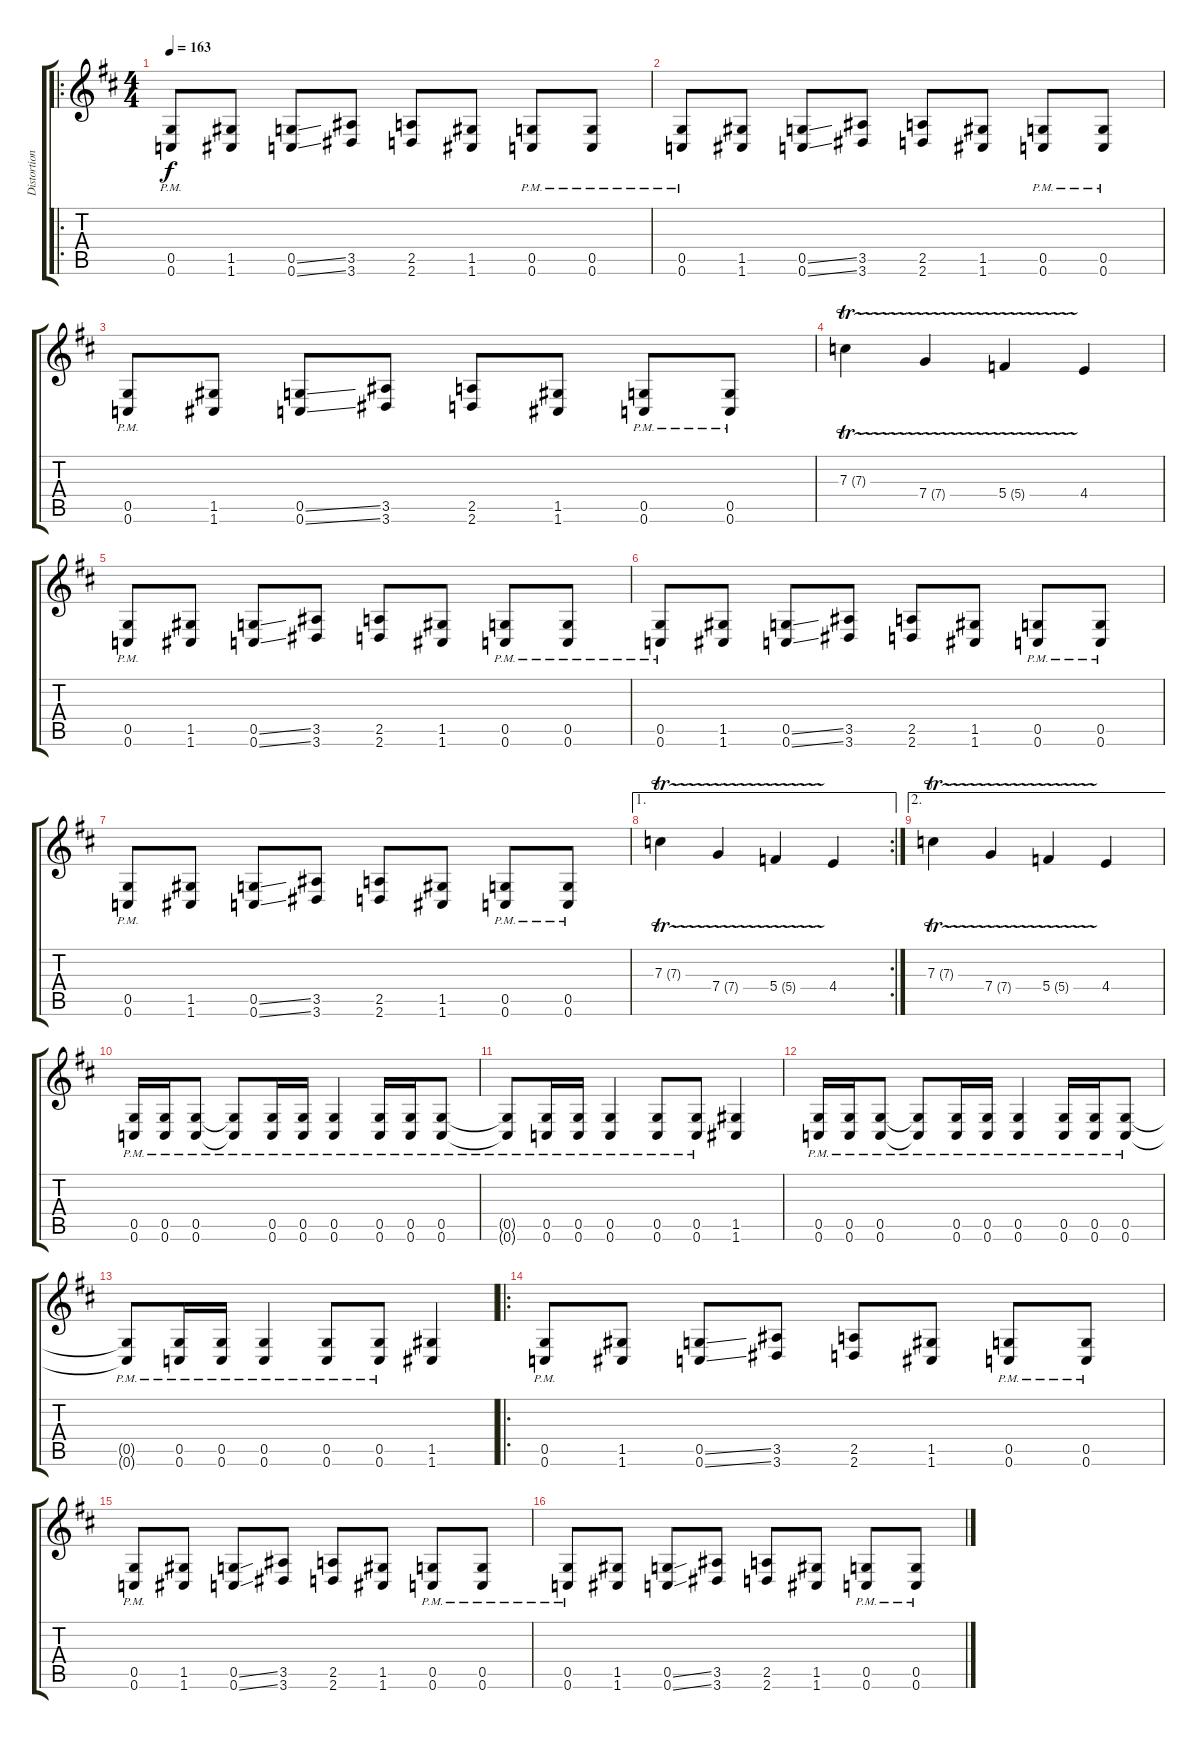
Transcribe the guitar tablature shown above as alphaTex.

\track ("Distortion" "Distortion") {instrument distortionguitar}
\staff {score tabs}
\tuning (D4 A3 F3 C3 G2 C2) {hide}
\ro
\ts (4 4)
\tempo 163
\clef g2
\ks d
(0.5{pm} 0.6{pm}).8{dy f instrument distortionguitar} (1.5 1.6).8 (0.5{ss} 0.6{ss}).8 (3.5 3.6).8 (2.5 2.6).8 (1.5 1.6).8 (0.5{pm} 0.6{pm}).8 (0.5{pm} 0.6{pm}).8 |
(0.5{pm} 0.6{pm}).8 (1.5 1.6).8 (0.5{ss} 0.6{ss}).8 (3.5 3.6).8 (2.5 2.6).8 (1.5 1.6).8 (0.5{pm} 0.6{pm}).8 (0.5{pm} 0.6{pm}).8 |
(0.5{pm} 0.6{pm}).8 (1.5 1.6).8 (0.5{ss} 0.6{ss}).8 (3.5 3.6).8 (2.5 2.6).8 (1.5 1.6).8 (0.5{pm} 0.6{pm}).8 (0.5{pm} 0.6{pm}).8 |
7.3{tr (7 16)}.4 7.4{tr (7 16)}.4 5.4{tr (5 16)}.4 4.4.4 |
(0.5{pm} 0.6{pm}).8 (1.5 1.6).8 (0.5{ss} 0.6{ss}).8 (3.5 3.6).8 (2.5 2.6).8 (1.5 1.6).8 (0.5{pm} 0.6{pm}).8 (0.5{pm} 0.6{pm}).8 |
(0.5{pm} 0.6{pm}).8 (1.5 1.6).8 (0.5{ss} 0.6{ss}).8 (3.5 3.6).8 (2.5 2.6).8 (1.5 1.6).8 (0.5{pm} 0.6{pm}).8 (0.5{pm} 0.6{pm}).8 |
(0.5{pm} 0.6{pm}).8 (1.5 1.6).8 (0.5{ss} 0.6{ss}).8 (3.5 3.6).8 (2.5 2.6).8 (1.5 1.6).8 (0.5{pm} 0.6{pm}).8 (0.5{pm} 0.6{pm}).8 |
\ae 1
\rc 2
7.3{tr (7 16)}.4 7.4{tr (7 16)}.4 5.4{tr (5 16)}.4 4.4.4 |
\ae 2
7.3{tr (7 16)}.4 7.4{tr (7 16)}.4 5.4{tr (5 16)}.4 4.4.4 |
(0.5{pm} 0.6{pm}).16 (0.5{pm} 0.6{pm}).16 (0.5{pm} 0.6{pm}).8 (0.5{pm t} 0.6{pm t}).8 (0.5{pm} 0.6{pm}).16 (0.5{pm} 0.6{pm}).16 (0.5{pm} 0.6{pm}).4 (0.5{pm} 0.6{pm}).16 (0.5{pm} 0.6{pm}).16 (0.5{pm} 0.6{pm}).8 |
(0.5{pm t} 0.6{pm t}).8 (0.5{pm} 0.6{pm}).16 (0.5{pm} 0.6{pm}).16 (0.5{pm} 0.6{pm}).4 (0.5{pm} 0.6{pm}).8 (0.5{pm} 0.6{pm}).8 (1.5 1.6).4 |
(0.5{pm} 0.6{pm}).16 (0.5{pm} 0.6{pm}).16 (0.5{pm} 0.6{pm}).8 (0.5{pm t} 0.6{pm t}).8 (0.5{pm} 0.6{pm}).16 (0.5{pm} 0.6{pm}).16 (0.5{pm} 0.6{pm}).4 (0.5{pm} 0.6{pm}).16 (0.5{pm} 0.6{pm}).16 (0.5{pm} 0.6{pm}).8 |
(0.5{pm t} 0.6{pm t}).8 (0.5{pm} 0.6{pm}).16 (0.5{pm} 0.6{pm}).16 (0.5{pm} 0.6{pm}).4 (0.5{pm} 0.6{pm}).8 (0.5{pm} 0.6{pm}).8 (1.5 1.6).4 |
\ro
(0.5{pm} 0.6{pm}).8 (1.5 1.6).8 (0.5{ss} 0.6{ss}).8 (3.5 3.6).8 (2.5 2.6).8 (1.5 1.6).8 (0.5{pm} 0.6{pm}).8 (0.5{pm} 0.6{pm}).8 |
(0.5{pm} 0.6{pm}).8 (1.5 1.6).8 (0.5{ss} 0.6{ss}).8 (3.5 3.6).8 (2.5 2.6).8 (1.5 1.6).8 (0.5{pm} 0.6{pm}).8 (0.5{pm} 0.6{pm}).8 |
(0.5{pm} 0.6{pm}).8 (1.5 1.6).8 (0.5{ss} 0.6{ss}).8 (3.5 3.6).8 (2.5 2.6).8 (1.5 1.6).8 (0.5{pm} 0.6{pm}).8 (0.5{pm} 0.6{pm}).8
